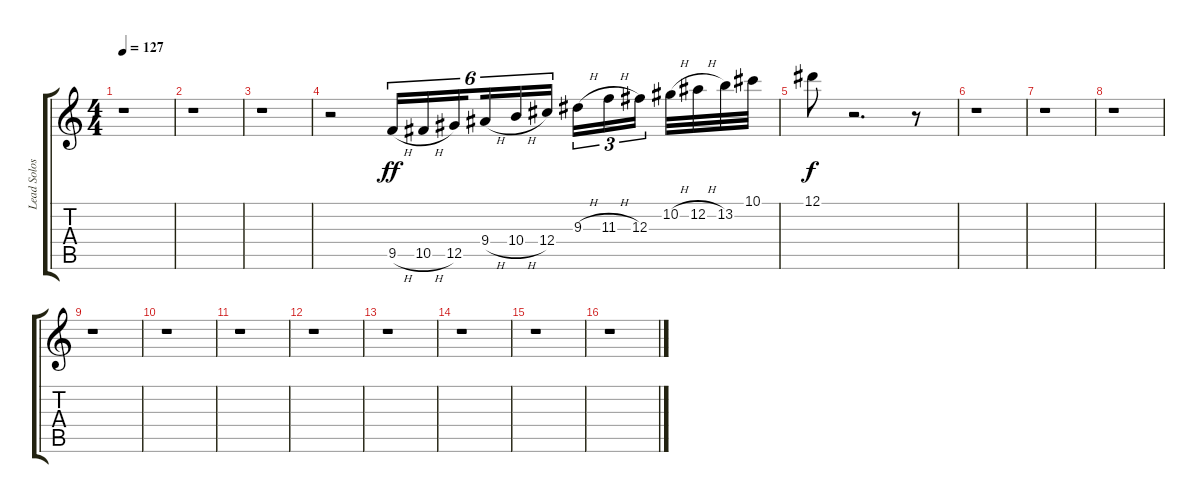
\track ("Lead Solos" "Lead Solos") {instrument overdrivenguitar}
\staff {score tabs}
\tuning (Eb4 Bb3 Gb3 Db3 Ab2 Eb2) {hide}
\ts (4 4)
\tempo 127
\clef g2
\ks c
r.1{dy p} |
r.1 |
r.1 |
r.2 9.5{h}.16{tu (6 4) dy ff} 10.5{h}.16{tu (6 4)} 12.5.16{tu (6 4) beam splitsecondary} 9.4{h}.16{tu (6 4)} 10.4{h}.16{tu (6 4)} 12.4.16{tu (6 4)} 9.3{h}.16{tu (3 2)} 11.3{h}.16{tu (3 2)} 12.3.16{tu (3 2) beam splitsecondary} 10.2{h}.32 12.2{h}.32 13.2.32 10.1.32 |
12.1.8{dy f} r.2{d} r.8 |
r.1 |
r.1 |
r.1 |
r.1 |
r.1 |
r.1 |
r.1 |
r.1 |
r.1 |
r.1 |
r.1
